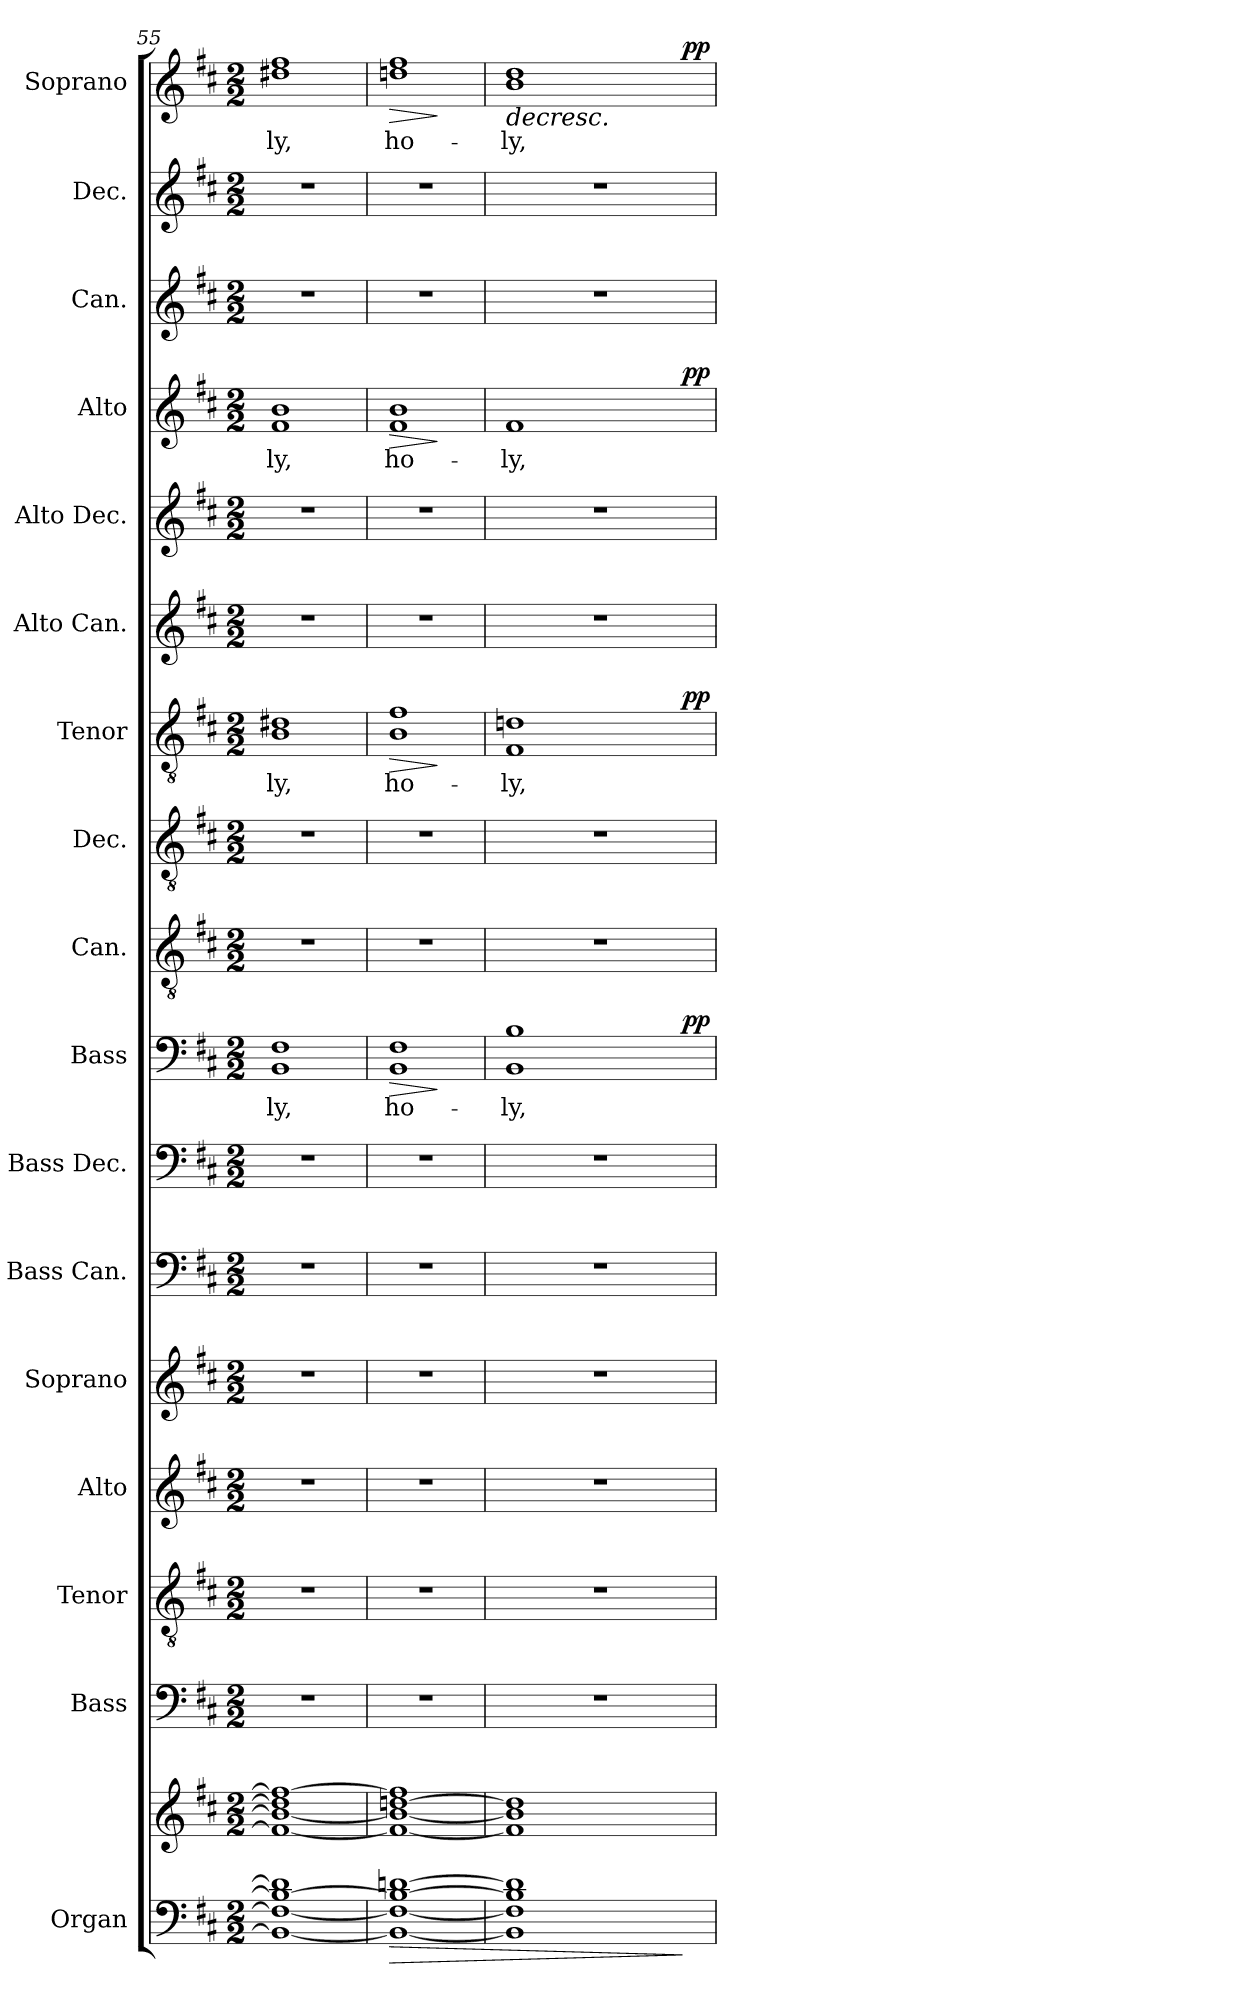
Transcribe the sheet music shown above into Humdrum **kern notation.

**kern	**kern	**dynam	**kern	**kern	**kern	**kern	**kern	**kern	**kern	**text	**dynam	**kern	**kern	**kern	**text	**dynam	**kern	**kern	**kern	**text	**dynam	**kern	**kern	**kern	**text	**dynam
*part17	*part17	*part17	*part16	*part15	*part14	*part13	*part12	*part11	*part10	*part10	*part10	*part9	*part8	*part7	*part7	*part7	*part6	*part5	*part4	*part4	*part4	*part3	*part2	*part1	*part1	*part1
*staff18	*staff17	*staff17/18	*staff16	*staff15	*staff14	*staff13	*staff12	*staff11	*staff10	*staff10	*staff10	*staff9	*staff8	*staff7	*staff7	*staff7	*staff6	*staff5	*staff4	*staff4	*staff4	*staff3	*staff2	*staff1	*staff1	*staff1
*I"Organ	*	*	*I"Bass	*I"Tenor	*I"Alto	*I"Soprano	*I"Bass Can.	*I"Bass Dec.	*I"Bass	*	*	*I"Can.	*I"Dec.	*I"Tenor	*	*	*I"Alto Can.	*I"Alto Dec.	*I"Alto	*	*	*I"Can.	*I"Dec.	*I"Soprano	*	*
*I'Org.	*	*	*I'B.	*I'T.	*I'A.	*I'S.	*I'B.   Can.	*I'Dec.	*I'B.	*	*	*	*I'Dec.	*I'T.	*	*	*I'A.   Can.	*I'Dec.	*I'A.	*	*	*	*I'Dec.	*I'S.	*	*
*clefF4	*clefG2	*	*clefF4	*clefGv2	*clefG2	*clefG2	*clefF4	*clefF4	*clefF4	*	*	*clefGv2	*clefGv2	*clefGv2	*	*	*clefG2	*clefG2	*clefG2	*	*	*clefG2	*clefG2	*clefG2	*	*
*	*	*	*	*ITrd7c12	*	*	*	*	*	*	*	*ITrd7c12	*ITrd7c12	*ITrd7c12	*	*	*	*	*	*	*	*	*	*	*	*
*k[f#c#]	*k[f#c#]	*	*k[f#c#]	*k[f#c#]	*k[f#c#]	*k[f#c#]	*k[f#c#]	*k[f#c#]	*k[f#c#]	*	*	*k[f#c#]	*k[f#c#]	*k[f#c#]	*	*	*k[f#c#]	*k[f#c#]	*k[f#c#]	*	*	*k[f#c#]	*k[f#c#]	*k[f#c#]	*	*
*D:	*D:	*	*D:	*D:	*D:	*D:	*D:	*D:	*D:	*	*	*D:	*D:	*D:	*	*	*D:	*D:	*D:	*	*	*D:	*D:	*D:	*	*
*M2/2	*M2/2	*	*M2/2	*M2/2	*M2/2	*M2/2	*M2/2	*M2/2	*M2/2	*	*	*M2/2	*M2/2	*M2/2	*	*	*M2/2	*M2/2	*M2/2	*	*	*M2/2	*M2/2	*M2/2	*	*
=55	=55	=55	=55	=55	=55	=55	=55	=55	=55	=55	=55	=55	=55	=55	=55	=55	=55	=55	=55	=55	=55	=55	=55	=55	=55	=55
!	!	!	!	!	!	!	!	!	!	!LO:LY:b:color=#000000	!	!	!	!	!	!	!	!	!	!	!	!	!	!	!	!
!	!	!	!	!	!	!	!	!	!	!	!	!	!	!	!LO:LY:b:color=#000000	!	!	!	!	!	!	!	!	!	!	!
!	!	!	!	!	!	!	!	!	!	!	!	!	!	!	!	!	!	!	!	!LO:LY:b:color=#000000	!	!	!	!	!	!
!	!	!	!	!	!	!	!	!	!	!	!	!	!	!	!	!	!	!	!	!	!	!	!	!	!LO:LY:b:color=#000000	!
1BBi_ 1F#i_ 1Bi_ 1d#i]	1f#i_ 1bi_ 1dd#i] 1ff#i_	.	1r	1r	1r	1r	1r	1r	1BBi 1F#i	-ly,	.	1r	1r	1BBi 1D#Xi	-ly,	.	1r	1r	1f#i 1bi	-ly,	.	1r	1r	1dd#Xi 1ff#i	-ly,	.
=56	=56	=56	=56	=56	=56	=56	=56	=56	=56	=56	=56	=56	=56	=56	=56	=56	=56	=56	=56	=56	=56	=56	=56	=56	=56	=56
!	!	!LO:HP:b=2	!	!	!	!	!	!	!	!	!	!	!	!	!	!	!	!	!	!	!	!	!	!	!	!
!	!	!	!	!	!	!	!	!	!	!LO:LY:b:color=#000000	!LO:HP:b	!	!	!	!	!	!	!	!	!	!	!	!	!	!	!
!	!	!	!	!	!	!	!	!	!	!	!	!	!	!	!LO:LY:b:color=#000000	!LO:HP:b	!	!	!	!	!	!	!	!	!	!
!	!	!	!	!	!	!	!	!	!	!	!	!	!	!	!	!	!	!	!	!LO:LY:b:color=#000000	!LO:HP:b	!	!	!	!	!
!	!	!	!	!	!	!	!	!	!	!	!	!	!	!	!	!	!	!	!	!	!	!	!	!	!LO:LY:b:color=#000000	!LO:HP:b
1BBi_ 1F#i_ 1Bi_ [1dni	1f#i_ 1bi_ [1ddni 1ff#i]	>	1r	1r	1r	1r	1r	1r	1BBi 1F#i	ho-	>	1r	1r	1BBi 1F#i	ho-	>	1r	1r	1f#i 1bi	ho-	>	1r	1r	1ddni 1ff#i	ho-	>
.	.	.	.	.	.	.	.	.	.	.	]	.	.	.	.	]	.	.	.	.	]	.	.	.	.	]
=57	=57	=57	=57	=57	=57	=57	=57	=57	=57	=57	=57	=57	=57	=57	=57	=57	=57	=57	=57	=57	=57	=57	=57	=57	=57	=57
!	!	!	!	!	!	!	!	!	!	!LO:LY:b:color=#000000	!	!	!	!	!	!	!	!	!	!	!	!	!	!	!	!
!	!	!	!	!	!	!	!	!	!	!	!	!	!	!	!LO:LY:b:color=#000000	!	!	!	!	!	!	!	!	!	!	!
!	!	!	!	!	!	!	!	!	!	!	!	!	!	!	!	!	!	!	!	!LO:LY:b:color=#000000	!	!	!	!	!	!
!	!	!	!	!	!	!	!	!	!	!	!	!	!	!	!	!	!	!	!	!	!	!	!	!	!LO:LY:b:color=#000000	!LO:HP:b
*	*^	*	*	*	*	*	*	*	*^	*	*	*	*	*^	*	*	*	*	*^	*	*	*	*	*^	*	*
1BBi] 1F#i] 1Bi] 1di]	1f#i] 1bi] 1ddi]	2ryy	.	1r	1r	1r	1r	1r	1r	1BBi 1Bi	2ryy	-ly,	.	1r	1r	1FF#i 1Dni	2ryy	-ly,	.	1r	1r	1f#i	2ryy	-ly,	.	1r	1r	1bi 1ddi	2ryy	-ly,	>
.	.	4ryy	.	.	.	.	.	.	.	.	4ryy	.	.	.	.	.	4ryy	.	.	.	.	.	4ryy	.	.	.	.	.	4ryy	.	.
.	.	8ryy	.	.	.	.	.	.	.	.	8ryy	.	.	.	.	.	8ryy	.	.	.	.	.	8ryy	.	.	.	.	.	8ryy	.	.
.	.	16ryy	.	.	.	.	.	.	.	.	16ryy	.	.	.	.	.	16ryy	.	.	.	.	.	16ryy	.	.	.	.	.	16ryy	.	.
.	.	32ryy	.	.	.	.	.	.	.	.	32ryy	.	.	.	.	.	32ryy	.	.	.	.	.	32ryy	.	.	.	.	.	32ryy	.	.
.	.	64ryy	.	.	.	.	.	.	.	.	64ryy	.	.	.	.	.	64ryy	.	.	.	.	.	64ryy	.	.	.	.	.	64ryy	.	.
.	.	128...ryy	.	.	.	.	.	.	.	.	128...ryy	.	.	.	.	.	128...ryy	.	.	.	.	.	128...ryy	.	.	.	.	.	128...ryy	.	.
.	.	1024ryy	.	.	.	.	.	.	.	.	1024ryy	.	pp	.	.	.	1024ryy	.	pp	.	.	.	1024ryy	.	pp	.	.	.	1024ryy	.	pp
.	.	.	]	.	.	.	.	.	.	.	.	.	.	.	.	.	.	.	.	.	.	.	.	.	.	.	.	.	.	.	]
*	*v	*v	*	*	*	*	*	*	*	*v	*v	*	*	*	*	*v	*v	*	*	*	*	*v	*v	*	*	*	*	*v	*v	*	*
=	=	=	=	=	=	=	=	=	=	=	=	=	=	=	=	=	=	=	=	=	=	=	=	=	=	=
*-	*-	*-	*-	*-	*-	*-	*-	*-	*-	*-	*-	*-	*-	*-	*-	*-	*-	*-	*-	*-	*-	*-	*-	*-	*-	*-
